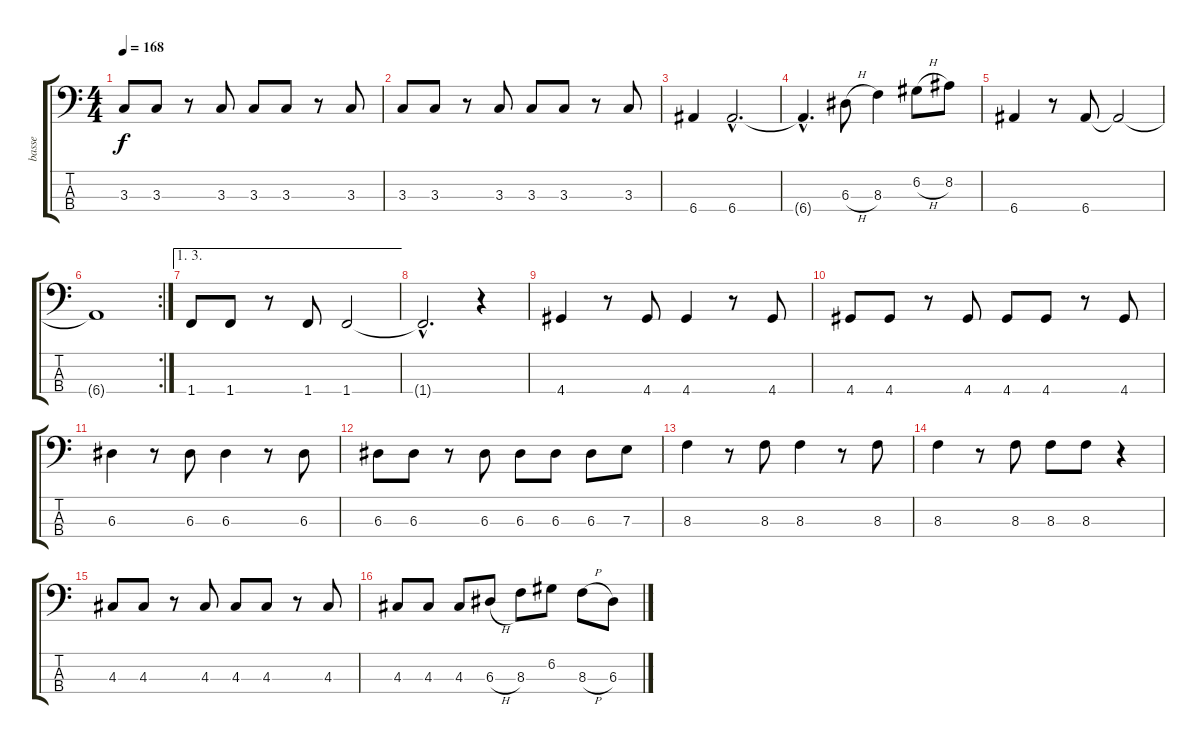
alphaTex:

\track ("basse" "basse") {instrument electricbassfinger}
\staff {score tabs}
\tuning (G2 D2 A1 E1) {hide}
\ts (4 4)
\tempo 168
\clef f4
\ks c
3.3.8{dy f} 3.3.8 r.8 3.3.8 3.3.8 3.3.8 r.8 3.3.8 |
3.3.8 3.3.8 r.8 3.3.8 3.3.8 3.3.8 r.8 3.3.8 |
6.4.4 6.4{hac}.2{d} |
6.4{hac t}.4{d} 6.3{h}.8 8.3.4 6.2{h}.8 8.2.8 |
6.4.4 r.8 6.4.8 6.4{t}.2 |
\rc 2
6.4{t}.1 |
\ae (1 3)
1.4.8 1.4.8 r.8 1.4.8 1.4.2 |
1.4{hac t}.2{d} r.4 |
4.4.4 r.8 4.4.8 4.4.4 r.8 4.4.8 |
4.4.8 4.4.8 r.8 4.4.8 4.4.8 4.4.8 r.8 4.4.8 |
6.3.4 r.8 6.3.8 6.3.4 r.8 6.3.8 |
6.3.8 6.3.8 r.8 6.3.8 6.3.8 6.3.8 6.3.8 7.3.8 |
8.3.4 r.8 8.3.8 8.3.4 r.8 8.3.8 |
8.3.4 r.8 8.3.8 8.3.8 8.3.8 r.4 |
4.3.8 4.3.8 r.8 4.3.8 4.3.8 4.3.8 r.8 4.3.8 |
4.3.8 4.3.8 4.3.8 6.3{h}.8 8.3.8 6.2.8 8.3{h}.8 6.3.8
